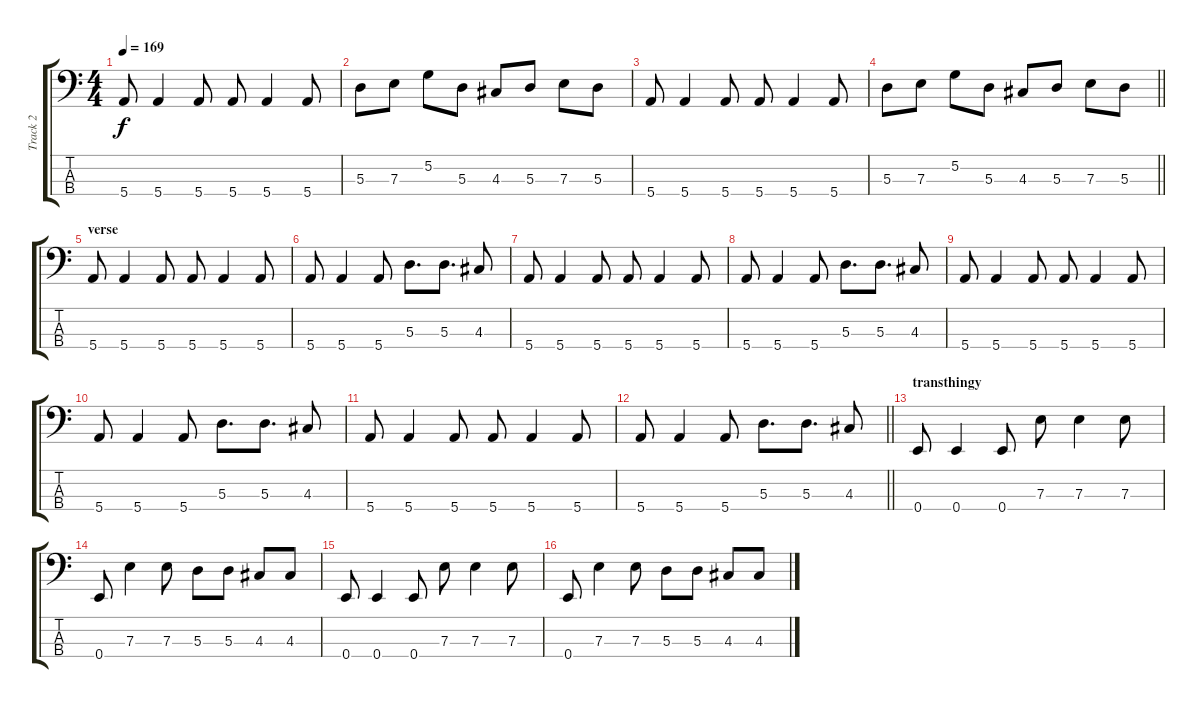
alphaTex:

\track ("Track 2" "Track 2") {instrument electricbasspick}
\staff {score tabs}
\tuning (G2 D2 A1 E1) {hide}
\ts (4 4)
\tempo 169
\clef f4
\ks c
5.4.8{dy f} 5.4.4 5.4.8 5.4.8 5.4.4 5.4.8 |
5.3.8 7.3.8 5.2.8 5.3.8 4.3.8 5.3.8 7.3.8 5.3.8 |
5.4.8 5.4.4 5.4.8 5.4.8 5.4.4 5.4.8 |
\barLineRight lightlight
5.3.8 7.3.8 5.2.8 5.3.8 4.3.8 5.3.8 7.3.8 5.3.8 |
\section ("" "verse")
5.4.8{instrument slapbass2} 5.4.4 5.4.8 5.4.8 5.4.4 5.4.8 |
5.4.8 5.4.4 5.4.8 5.3.8{d} 5.3.8{d} 4.3.8 |
5.4.8 5.4.4 5.4.8 5.4.8 5.4.4 5.4.8 |
5.4.8 5.4.4 5.4.8 5.3.8{d} 5.3.8{d} 4.3.8 |
5.4.8 5.4.4 5.4.8 5.4.8 5.4.4 5.4.8 |
5.4.8 5.4.4 5.4.8 5.3.8{d} 5.3.8{d} 4.3.8 |
5.4.8 5.4.4 5.4.8 5.4.8 5.4.4 5.4.8 |
\barLineRight lightlight
5.4.8 5.4.4 5.4.8 5.3.8{d} 5.3.8{d} 4.3.8 |
\section ("" "transthingy")
0.4.8{instrument electricbasspick} 0.4.4 0.4.8 7.3.8 7.3.4 7.3.8 |
0.4.8 7.3.4 7.3.8 5.3.8 5.3.8 4.3.8 4.3.8 |
0.4.8 0.4.4 0.4.8 7.3.8 7.3.4 7.3.8 |
0.4.8 7.3.4 7.3.8 5.3.8 5.3.8 4.3.8 4.3.8
